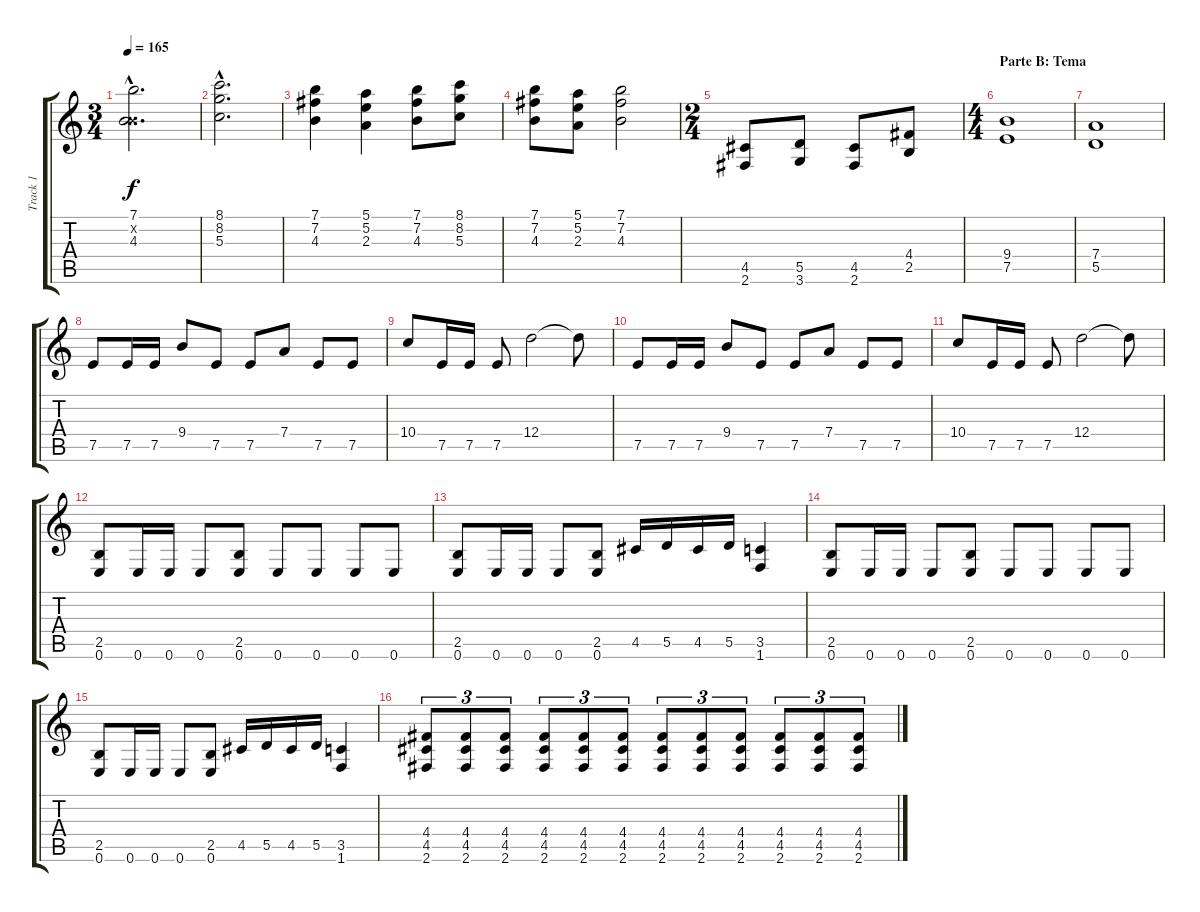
\track ("Track 1" "Track 1") {instrument distortionguitar}
\staff {score tabs}
\tuning (E4 B3 G3 D3 A2 E2) {hide}
\ts (3 4)
\tempo 165
\clef g2
\ks c
(7.1{hac} 0.2{hac x} 4.3{hac}).2{d dy f} |
(8.1{hac} 8.2{hac} 5.3{hac}).2{d} |
(7.1 7.2 4.3).4 (5.1 5.2 2.3).4 (7.1 7.2 4.3).8 (8.1 8.2 5.3).8 |
(7.1 7.2 4.3).8 (5.1 5.2 2.3).8 (7.1 7.2 4.3).2 |
\ts (2 4)
(4.5 2.6).8 (5.5 3.6).8 (4.5 2.6).8 (4.4 2.5).8 |
\ts (4 4)
\section ("" "Parte B: Tema")
(9.4 7.5).1 |
(7.4 5.5).1 |
7.5.8 7.5.16 7.5.16 9.4.8 7.5.8 7.5.8 7.4.8 7.5.8 7.5.8 |
10.4.8 7.5.16 7.5.16 7.5.8 12.4.2 12.4{t}.8 |
7.5.8 7.5.16 7.5.16 9.4.8 7.5.8 7.5.8 7.4.8 7.5.8 7.5.8 |
10.4.8 7.5.16 7.5.16 7.5.8 12.4.2 12.4{t}.8 |
(2.5 0.6).8 0.6.16 0.6.16 0.6.8 (2.5 0.6).8 0.6.8 0.6.8 0.6.8 0.6.8 |
(2.5 0.6).8 0.6.16 0.6.16 0.6.8 (2.5 0.6).8 4.5.16 5.5.16 4.5.16 5.5.16 (3.5 1.6).4 |
(2.5 0.6).8 0.6.16 0.6.16 0.6.8 (2.5 0.6).8 0.6.8 0.6.8 0.6.8 0.6.8 |
(2.5 0.6).8 0.6.16 0.6.16 0.6.8 (2.5 0.6).8 4.5.16 5.5.16 4.5.16 5.5.16 (3.5 1.6).4 |
(4.4 4.5 2.6).8{tu (3 2)} (4.4 4.5 2.6).8{tu (3 2)} (4.4 4.5 2.6).8{tu (3 2)} (4.4 4.5 2.6).8{tu (3 2)} (4.4 4.5 2.6).8{tu (3 2)} (4.4 4.5 2.6).8{tu (3 2)} (4.4 4.5 2.6).8{tu (3 2)} (4.4 4.5 2.6).8{tu (3 2)} (4.4 4.5 2.6).8{tu (3 2)} (4.4 4.5 2.6).8{tu (3 2)} (4.4 4.5 2.6).8{tu (3 2)} (4.4 4.5 2.6).8{tu (3 2)}
